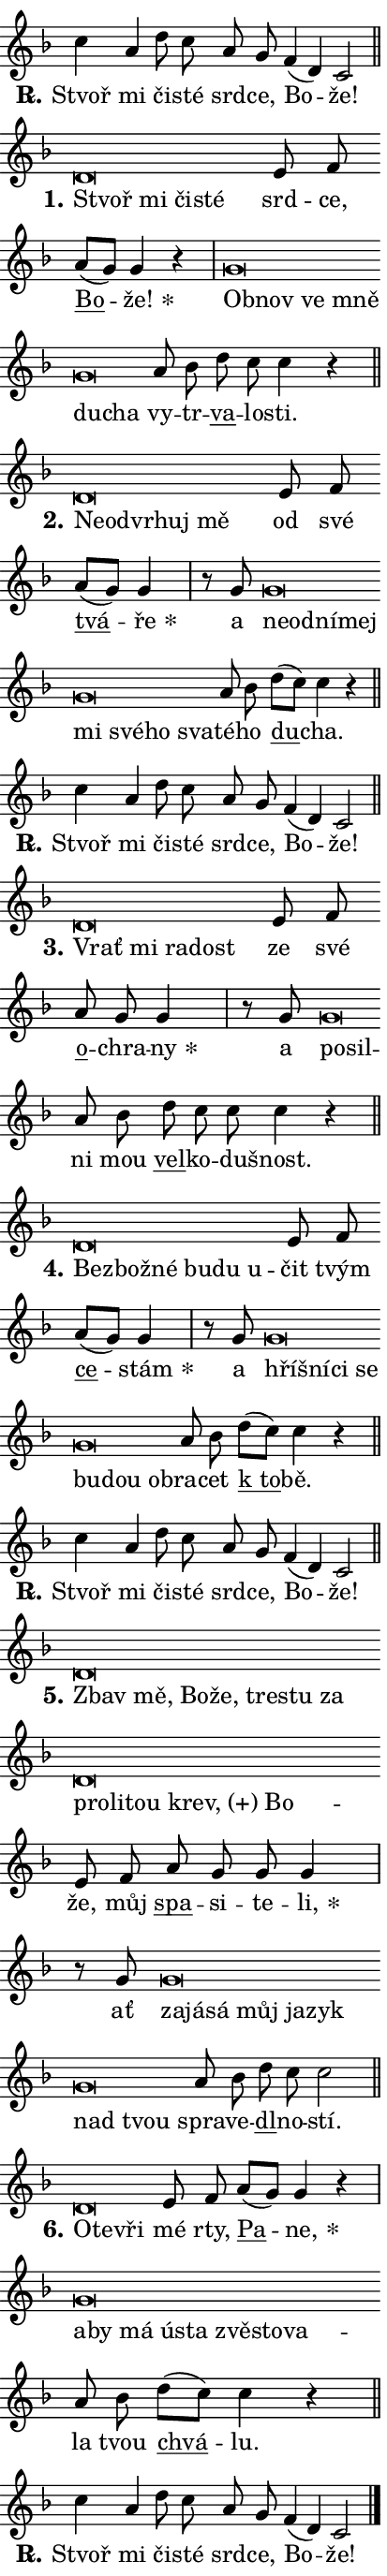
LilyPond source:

\version "2.24.0"
\header { tagline = "" }
\paper {
  indent = 0\cm
  top-margin = 0\cm
  right-margin = 0.13\cm % to fit lyric hyphens
  bottom-margin = 0\cm
  left-margin = 0\cm
  paper-width = 7\cm
  page-breaking = #ly:one-page-breaking
  system-system-spacing.basic-distance = #11
  score-system-spacing.basic-distance = #11
  ragged-last = ##f
}


%% Author: Thomas Morley
%% https://lists.gnu.org/archive/html/lilypond-user/2020-05/msg00002.html
#(define (line-position grob)
"Returns position of @var[grob} in current system:
   @code{'start}, if at first time-step
   @code{'end}, if at last time-step
   @code{'middle} otherwise
"
  (let* ((col (ly:item-get-column grob))
         (ln (ly:grob-object col 'left-neighbor))
         (rn (ly:grob-object col 'right-neighbor))
         (col-to-check-left (if (ly:grob? ln) ln col))
         (col-to-check-right (if (ly:grob? rn) rn col))
         (break-dir-left
           (and
             (ly:grob-property col-to-check-left 'non-musical #f)
             (ly:item-break-dir col-to-check-left)))
         (break-dir-right
           (and
             (ly:grob-property col-to-check-right 'non-musical #f)
             (ly:item-break-dir col-to-check-right))))
        (cond ((eqv? 1 break-dir-left) 'start)
              ((eqv? -1 break-dir-right) 'end)
              (else 'middle))))

#(define (tranparent-at-line-position vctor)
  (lambda (grob)
  "Relying on @code{line-position} select the relevant enry from @var{vctor}.
Used to determine transparency,"
    (case (line-position grob)
      ((end) (not (vector-ref vctor 0)))
      ((middle) (not (vector-ref vctor 1)))
      ((start) (not (vector-ref vctor 2))))))

noteHeadBreakVisibility =
#(define-music-function (break-visibility)(vector?)
"Makes @code{NoteHead}s transparent relying on @var{break-visibility}"
#{
  \override NoteHead.transparent =
    #(tranparent-at-line-position break-visibility)
#})

#(define delete-ledgers-for-transparent-note-heads
  (lambda (grob)
    "Reads whether a @code{NoteHead} is transparent.
If so this @code{NoteHead} is removed from @code{'note-heads} from
@var{grob}, which is supposed to be @code{LedgerLineSpanner}.
As a result ledgers are not printed for this @code{NoteHead}"
    (let* ((nhds-array (ly:grob-object grob 'note-heads))
           (nhds-list
             (if (ly:grob-array? nhds-array)
                 (ly:grob-array->list nhds-array)
                 '()))
           ;; Relies on the transparent-property being done before
           ;; Staff.LedgerLineSpanner.after-line-breaking is executed.
           ;; This is fragile ...
           (to-keep
             (remove
               (lambda (nhd)
                 (ly:grob-property nhd 'transparent #f))
               nhds-list)))
      ;; TODO find a better method to iterate over grob-arrays, similiar
      ;; to filter/remove etc for lists
      ;; For now rebuilt from scratch
      (set! (ly:grob-object grob 'note-heads)  '())
      (for-each
        (lambda (nhd)
          (ly:pointer-group-interface::add-grob grob 'note-heads nhd))
        to-keep))))

squashNotes = {
  \override NoteHead.X-extent = #'(-0.2 . 0.2)
  \override NoteHead.Y-extent = #'(-0.75 . 0)
  \override NoteHead.stencil =
    #(lambda (grob)
       (let ((pos (ly:grob-property grob 'staff-position)))
         (begin
           (if (< pos -7) (display "ERROR: Lower brevis then expected\n") (display ""))
           (if (<= pos -6) ly:text-interface::print ly:note-head::print))))
}
unSquashNotes = {
  \revert NoteHead.X-extent
  \revert NoteHead.Y-extent
  \revert NoteHead.stencil
}

hideNotes = \noteHeadBreakVisibility #begin-of-line-visible
unHideNotes = \noteHeadBreakVisibility #all-visible

% work-around for resetting accidentals
% https://lilypond.org/doc/v2.23/Documentation/notation/displaying-rhythms#unmetered-music
cadenzaMeasure = {
  \cadenzaOff
  \partial 1024 s1024
  \cadenzaOn
}

#(define-markup-command (accent layout props text) (markup?)
  "Underline accented syllable"
  (interpret-markup layout props
    #{\markup \override #'(offset . 4.3) \underline { #text }#}))

responsum = \markup \concat {
  "R" \hspace #-1.05 \path #0.1 #'((moveto 0 0.07) (lineto 0.9 0.8)) \hspace #0.05 "."
}

spaceSize = #0.6828661417322834 % exact space size for TeX Gyre Schola

\layout {
  \context {
    \Staff
    \remove "Time_signature_engraver"
    \override LedgerLineSpanner.after-line-breaking = #delete-ledgers-for-transparent-note-heads
  }
  \context {
    \Lyrics {
      \override LyricSpace.minimum-distance = \spaceSize
      \override LyricText.font-name = #"TeX Gyre Schola"
      \override LyricText.font-size = 1
      \override StanzaNumber.font-name = #"TeX Gyre Schola Bold"
      \override StanzaNumber.font-size = 1
    }
  }
  \context {
    \Score 
    \override NoteHead.text =
      #(lambda (grob) 
        (let ((pos (ly:grob-property grob 'staff-position)))
          #{\markup {
            \combine
              \halign #-0.55 \raise #(if (= pos -6) 0 0.5) \override #'(thickness . 2) \draw-line #'(3.2 . 0)
              \musicglyph "noteheads.sM1"
          }#}))
  }
}

% magnetic-lyrics.ily
%
%   written by
%     Jean Abou Samra <jean@abou-samra.fr>
%     Werner Lemberg <wl@gnu.org>
%
%   adapted by
%     Jiri Hon <jiri.hon@gmail.com>
%
% Version 2022-Apr-15

% https://www.mail-archive.com/lilypond-user@gnu.org/msg149350.html

#(define (Left_hyphen_pointer_engraver context)
   "Collect syllable-hyphen-syllable occurrences in lyrics and store
them in properties.  This engraver only looks to the left.  For
example, if the lyrics input is @code{foo -- bar}, it does the
following.

@itemize @bullet
@item
Set the @code{text} property of the @code{LyricHyphen} grob between
@q{foo} and @q{bar} to @code{foo}.

@item
Set the @code{left-hyphen} property of the @code{LyricText} grob with
text @q{foo} to the @code{LyricHyphen} grob between @q{foo} and
@q{bar}.
@end itemize

Use this auxiliary engraver in combination with the
@code{lyric-@/text::@/apply-@/magnetic-@/offset!} hook."
   (let ((hyphen #f)
         (text #f))
     (make-engraver
      (acknowledgers
       ((lyric-syllable-interface engraver grob source-engraver)
        (set! text grob)))
      (end-acknowledgers
       ((lyric-hyphen-interface engraver grob source-engraver)
        ;(when (not (grob::has-interface grob 'lyric-space-interface))
          (set! hyphen grob)));)
      ((stop-translation-timestep engraver)
       (when (and text hyphen)
         (ly:grob-set-object! text 'left-hyphen hyphen))
       (set! text #f)
       (set! hyphen #f)))))

#(define (lyric-text::apply-magnetic-offset! grob)
   "If the space between two syllables is less than the value in
property @code{LyricText@/.details@/.squash-threshold}, move the right
syllable to the left so that it gets concatenated with the left
syllable.

Use this function as a hook for
@code{LyricText@/.after-@/line-@/breaking} if the
@code{Left_@/hyphen_@/pointer_@/engraver} is active."
   (let ((hyphen (ly:grob-object grob 'left-hyphen #f)))
     (when hyphen
       (let ((left-text (ly:spanner-bound hyphen LEFT)))
         (when (grob::has-interface left-text 'lyric-syllable-interface)
           (let* ((common (ly:grob-common-refpoint grob left-text X))
                  (this-x-ext (ly:grob-extent grob common X))
                  (left-x-ext
                   (begin
                     ;; Trigger magnetism for left-text.
                     (ly:grob-property left-text 'after-line-breaking)
                     (ly:grob-extent left-text common X)))
                  ;; `delta` is the gap width between two syllables.
                  (delta (- (interval-start this-x-ext)
                            (interval-end left-x-ext)))
                  (details (ly:grob-property grob 'details))
                  (threshold (assoc-get 'squash-threshold details 0.2)))
             (when (< delta threshold)
               (let* (;; We have to manipulate the input text so that
                      ;; ligatures crossing syllable boundaries are not
                      ;; disabled.  For languages based on the Latin
                      ;; script this is essentially a beautification.
                      ;; However, for non-Western scripts it can be a
                      ;; necessity.
                      (lt (ly:grob-property left-text 'text))
                      (rt (ly:grob-property grob 'text))
                      (is-space (grob::has-interface hyphen 'lyric-space-interface))
                      (space (if is-space " " ""))
                      (extra-delta (if is-space spaceSize 0))
                      ;; Append new syllable.
                      (ltrt-space (if (and (string? lt) (string? rt))
                                (string-append lt space rt)
                                (make-concat-markup (list lt space rt))))
                      ;; Right-align `ltrt` to the right side.
                      (ltrt-space-markup (grob-interpret-markup
                               grob
                               (make-translate-markup
                                (cons (interval-length this-x-ext) 0)
                                (make-right-align-markup ltrt-space)))))
                 (begin
                   ;; Don't print `left-text`.
                   (ly:grob-set-property! left-text 'stencil #f)
                   ;; Set text and stencil (which holds all collected
                   ;; syllables so far) and shift it to the left.
                   (ly:grob-set-property! grob 'text ltrt-space)
                   (ly:grob-set-property! grob 'stencil ltrt-space-markup)
                   (ly:grob-translate-axis! grob (- (- delta extra-delta)) X))))))))))


#(define (lyric-hyphen::displace-bounds-first grob)
   ;; Make very sure this callback isn't triggered too early.
   (let ((left (ly:spanner-bound grob LEFT))
         (right (ly:spanner-bound grob RIGHT)))
     (ly:grob-property left 'after-line-breaking)
     (ly:grob-property right 'after-line-breaking)
     (ly:lyric-hyphen::print grob)))

squashThreshold = #0.4

\layout {
  \context {
    \Lyrics
    \consists #Left_hyphen_pointer_engraver
    \override LyricText.after-line-breaking =
      #lyric-text::apply-magnetic-offset!
    \override LyricHyphen.stencil = #lyric-hyphen::displace-bounds-first
    \override LyricText.details.squash-threshold = \squashThreshold
    \override LyricHyphen.minimum-distance = 0
    \override LyricHyphen.minimum-length = \squashThreshold
  }
}

squashText = \override LyricText.details.squash-threshold = 9999
unSquashText = \override LyricText.details.squash-threshold = \squashThreshold

leftText = \override LyricText.self-alignment-X = #LEFT
unLeftText = \revert LyricText.self-alignment-X

starOffset = #(lambda (grob) 
                (let ((x_offset (ly:self-alignment-interface::aligned-on-x-parent grob)))
                  (if (= x_offset 0) 0 (+ x_offset 1.2))))

star = #(define-music-function (syllable)(string?)
"Append star separator at the end of a syllable"
#{
  \once \override LyricText.X-offset = #starOffset
  \lyricmode { \markup {
    #syllable
    \override #'((font-name . "TeX Gyre Schola Bold")) \hspace #0.2 \lower #0.65 \larger "*"
  } }
#})

starAccent = #(define-music-function (syllable)(string?)
"Append star separator at the end of a syllable and make accent"
#{
  \once \override LyricText.X-offset = #starOffset
  \lyricmode { \markup {
    \accent #syllable
    \override #'((font-name . "TeX Gyre Schola Bold")) \hspace #0.2 \lower #0.65 \larger "*"
  } }
#})

breath = #(define-music-function (syllable)(string?)
"Append breathing indicator at the end of a syllable"
#{
  \lyricmode { \markup { #syllable "+" } }
#})

optionalBreath = #(define-music-function (syllable)(string?)
"Append optional breathing indicator at the end of a syllable"
#{
  \lyricmode { \markup { #syllable "(+)" } }
#})


\score {
    <<
        \new Voice = "melody" { \cadenzaOn \key f \major \relative { c''4 a d8 c a g \bar "" f4( d) c2 \cadenzaMeasure \bar "||" \break } }
        \new Lyrics \lyricsto "melody" { \lyricmode { \set stanza = \responsum
Stvoř mi či -- sté srd -- ce, Bo -- že! } }
    >>
    \layout {}
}

\score {
    <<
        \new Voice = "melody" { \cadenzaOn \key f \major \relative { \squashNotes d'\breve*1/16 \hideNotes \breve*1/16 \bar "" \breve*1/16 \breve*1/16 \bar "" \unHideNotes \unSquashNotes e8 f \bar "" a[( g)] g4 r \cadenzaMeasure \bar "|" \squashNotes g\breve*1/16 \hideNotes \breve*1/16 \bar "" \breve*1/16 \bar "" \breve*1/16 \bar "" \breve*1/16 \breve*1/16 \bar "" \unHideNotes \unSquashNotes a8 bes \bar "" d c c4 r \cadenzaMeasure \bar "||" \break } }
        \new Lyrics \lyricsto "melody" { \lyricmode { \set stanza = "1."
\leftText Stvoř \squashText mi či -- sté \unLeftText \unSquashText srd -- ce, \markup \accent Bo -- \star že! \leftText Ob -- \squashText nov ve mně du -- cha \unLeftText \unSquashText vy -- tr -- \markup \accent va -- lo -- sti. } }
    >>
    \layout {}
}

\score {
    <<
        \new Voice = "melody" { \cadenzaOn \key f \major \relative { \squashNotes d'\breve*1/16 \hideNotes \breve*1/16 \bar "" \breve*1/16 \bar "" \breve*1/16 \breve*1/16 \bar "" \unHideNotes \unSquashNotes e8 f \bar "" a[( g)] g4 \cadenzaMeasure \bar "|" r8 g8 \squashNotes g\breve*1/16 \hideNotes \breve*1/16 \bar "" \breve*1/16 \bar "" \breve*1/16 \bar "" \breve*1/16 \bar "" \breve*1/16 \bar "" \breve*1/16 \breve*1/16 \bar "" \unHideNotes \unSquashNotes a8 bes \bar "" d[( c)] c4 r \cadenzaMeasure \bar "||" \break } }
        \new Lyrics \lyricsto "melody" { \lyricmode { \set stanza = "2."
\leftText Ne -- \squashText od -- vr -- huj mě \unLeftText \unSquashText od své \markup \accent tvá -- \star ře a \leftText ne -- \squashText od -- ní -- mej mi své -- ho sva -- \unLeftText \unSquashText té -- ho \markup \accent du -- cha. } }
    >>
    \layout {}
}

\score {
    <<
        \new Voice = "melody" { \cadenzaOn \key f \major \relative { c''4 a d8 c a g \bar "" f4( d) c2 \cadenzaMeasure \bar "||" \break } }
        \new Lyrics \lyricsto "melody" { \lyricmode { \set stanza = \responsum
Stvoř mi či -- sté srd -- ce, Bo -- že! } }
    >>
    \layout {}
}

\score {
    <<
        \new Voice = "melody" { \cadenzaOn \key f \major \relative { \squashNotes d'\breve*1/16 \hideNotes \breve*1/16 \bar "" \breve*1/16 \breve*1/16 \bar "" \unHideNotes \unSquashNotes e8 f \bar "" a g g4 \cadenzaMeasure \bar "|" r8 g8 \squashNotes g\breve*1/16 \hideNotes \breve*1/16 \bar "" \unHideNotes \unSquashNotes a8 bes \bar "" d c c c4 r \cadenzaMeasure \bar "||" \break } }
        \new Lyrics \lyricsto "melody" { \lyricmode { \set stanza = "3."
\leftText Vrať \squashText mi ra -- dost \unLeftText \unSquashText ze své \markup \accent o -- chra -- \star ny a \leftText po -- \squashText sil -- \unLeftText \unSquashText ni mou \markup \accent vel -- ko -- du -- šnost. } }
    >>
    \layout {}
}

\score {
    <<
        \new Voice = "melody" { \cadenzaOn \key f \major \relative { \squashNotes d'\breve*1/16 \hideNotes \breve*1/16 \bar "" \breve*1/16 \bar "" \breve*1/16 \bar "" \breve*1/16 \breve*1/16 \bar "" \unHideNotes \unSquashNotes e8 f \bar "" a[( g)] g4 \cadenzaMeasure \bar "|" r8 g8 \squashNotes g\breve*1/16 \hideNotes \breve*1/16 \bar "" \breve*1/16 \bar "" \breve*1/16 \bar "" \breve*1/16 \bar "" \breve*1/16 \breve*1/16 \bar "" \unHideNotes \unSquashNotes a8 bes \bar "" d[( c)] c4 r \cadenzaMeasure \bar "||" \break } }
        \new Lyrics \lyricsto "melody" { \lyricmode { \set stanza = "4."
\leftText Bez -- \squashText bož -- né bu -- du u -- \unLeftText \unSquashText čit tvým \markup \accent ce -- \star stám a \leftText hří -- \squashText šní -- ci se bu -- dou ob -- \unLeftText \unSquashText ra -- cet \markup \accent "k to" -- bě. } }
    >>
    \layout {}
}

\score {
    <<
        \new Voice = "melody" { \cadenzaOn \key f \major \relative { c''4 a d8 c a g \bar "" f4( d) c2 \cadenzaMeasure \bar "||" \break } }
        \new Lyrics \lyricsto "melody" { \lyricmode { \set stanza = \responsum
Stvoř mi či -- sté srd -- ce, Bo -- že! } }
    >>
    \layout {}
}

\score {
    <<
        \new Voice = "melody" { \cadenzaOn \key f \major \relative { \squashNotes d'\breve*1/16 \hideNotes \breve*1/16 \bar "" \breve*1/16 \bar "" \breve*1/16 \bar "" \breve*1/16 \bar "" \breve*1/16 \bar "" \breve*1/16 \bar "" \breve*1/16 \bar "" \breve*1/16 \bar "" \breve*1/16 \bar "" \breve*1/16 \breve*1/16 \bar "" \unHideNotes \unSquashNotes e8 f \bar "" a g g g4 \cadenzaMeasure \bar "|" r8 g8 \squashNotes g\breve*1/16 \hideNotes \breve*1/16 \bar "" \breve*1/16 \bar "" \breve*1/16 \bar "" \breve*1/16 \bar "" \breve*1/16 \bar "" \breve*1/16 \breve*1/16 \bar "" \unHideNotes \unSquashNotes a8 bes \bar "" d c c2 \cadenzaMeasure \bar "||" \break } }
        \new Lyrics \lyricsto "melody" { \lyricmode { \set stanza = "5."
\leftText Zbav \squashText mě, Bo -- že, tre -- stu za pro -- li -- tou \optionalBreath krev, Bo -- \unLeftText \unSquashText že, můj \markup \accent spa -- si -- te -- \star li, ať \leftText za -- \squashText já -- sá můj ja -- zyk nad tvou \unLeftText \unSquashText spra -- ve -- \markup \accent dl -- no -- stí. } }
    >>
    \layout {}
}

\score {
    <<
        \new Voice = "melody" { \cadenzaOn \key f \major \relative { \squashNotes d'\breve*1/16 \hideNotes \breve*1/16 \breve*1/16 \bar "" \unHideNotes \unSquashNotes e8 f \bar "" a[( g)] g4 r \cadenzaMeasure \bar "|" \squashNotes g\breve*1/16 \hideNotes \breve*1/16 \bar "" \breve*1/16 \bar "" \breve*1/16 \bar "" \breve*1/16 \bar "" \breve*1/16 \bar "" \breve*1/16 \breve*1/16 \bar "" \unHideNotes \unSquashNotes a8 bes \bar "" d[( c)] c4 r \cadenzaMeasure \bar "||" \break } }
        \new Lyrics \lyricsto "melody" { \lyricmode { \set stanza = "6."
\leftText O -- \squashText te -- vři \unLeftText \unSquashText mé rty, \markup \accent Pa -- \star ne, \leftText a -- \squashText by má ú -- sta zvě -- sto -- va -- \unLeftText \unSquashText la tvou \markup \accent chvá -- lu. } }
    >>
    \layout {}
}

\score {
    <<
        \new Voice = "melody" { \cadenzaOn \key f \major \relative { c''4 a d8 c a g \bar "" f4( d) c2 \cadenzaMeasure \bar "||" \break } \bar "|." }
        \new Lyrics \lyricsto "melody" { \lyricmode { \set stanza = \responsum
Stvoř mi či -- sté srd -- ce, Bo -- že! } }
    >>
    \layout {}
}
